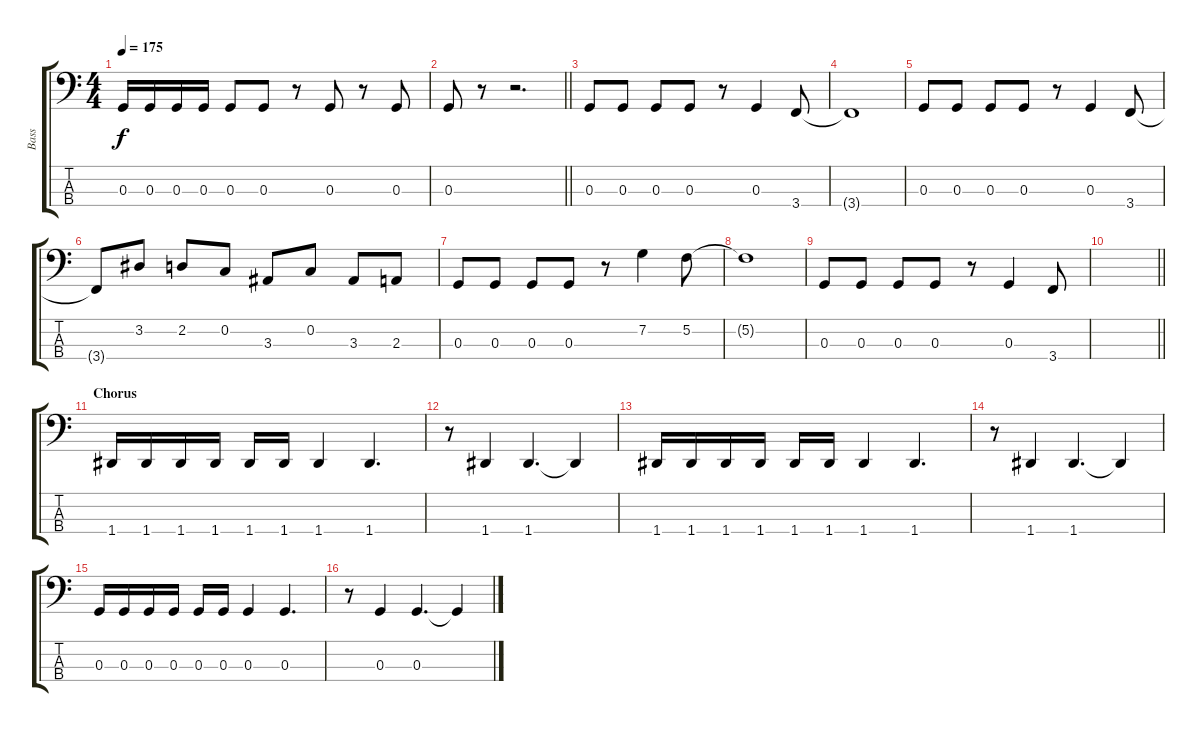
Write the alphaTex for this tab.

\track ("Bass" "Bass") {instrument electricbasspick}
\staff {score tabs}
\tuning (F2 C2 G1 D1) {hide}
\ts (4 4)
\tempo 175
\clef f4
\ks c
0.3.16{dy f} 0.3.16 0.3.16 0.3.16 0.3.8 0.3.8 r.8 0.3.8 r.8 0.3.8 |
\barLineRight lightlight
0.3.8 r.8 r.2{d} |
\section ("" "")
0.3.8 0.3.8 0.3.8 0.3.8 r.8 0.3.4 3.4.8 |
3.4{t}.1 |
0.3.8 0.3.8 0.3.8 0.3.8 r.8 0.3.4 3.4.8 |
3.4{t}.8 3.2.8 2.2.8 0.2.8 3.3.8 0.2.8 3.3.8 2.3.8 |
0.3.8 0.3.8 0.3.8 0.3.8 r.8 7.2.4 5.2.8 |
5.2{t}.1 |
0.3.8 0.3.8 0.3.8 0.3.8 r.8 0.3.4 3.4.8 |
\barLineRight lightlight
|
\section ("" "Chorus")
1.4.16 1.4.16 1.4.16 1.4.16 1.4.16 1.4.16 1.4.4 1.4.4{d} |
r.8 1.4.4 1.4.4{d} 1.4{t}.4 |
1.4.16 1.4.16 1.4.16 1.4.16 1.4.16 1.4.16 1.4.4 1.4.4{d} |
r.8 1.4.4 1.4.4{d} 1.4{t}.4 |
0.3.16 0.3.16 0.3.16 0.3.16 0.3.16 0.3.16 0.3.4 0.3.4{d} |
r.8 0.3.4 0.3.4{d} 0.3{t}.4
